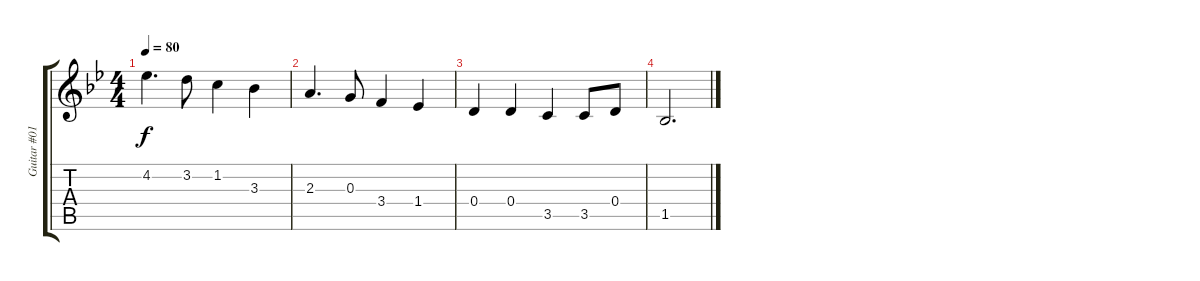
\track ("Guitar #01 - Guitar Player" "Guitar #01") {instrument overdrivenguitar}
\staff {score tabs}
\tuning (E4 B3 G3 D3 A2 E2) {hide}
\ts (4 4)
\tempo 80
\clef g2
\ks bb
4.2.4{d dy f} 3.2.8 1.2.4 3.3.4 |
2.3.4{d} 0.3.8 3.4.4 1.4.4 |
0.4.4 0.4.4 3.5.4 3.5.8 0.4.8 |
1.5.2{d}
